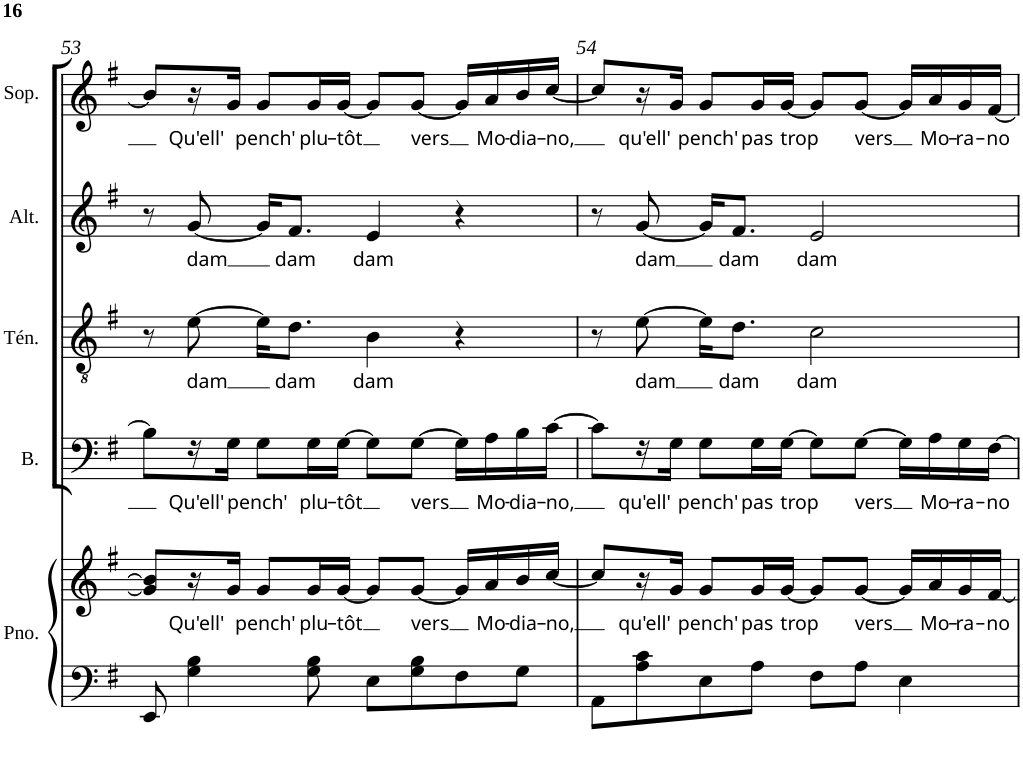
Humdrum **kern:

**kern	**kern	**text	**kern	**text	**kern	**text	**kern	**text	**kern	**text
*part5	*part5	*part5	*part4	*part4	*part3	*part3	*part2	*part2	*part1	*part1
*staff6	*staff5	*staff5	*staff4	*staff4	*staff3	*staff3	*staff2	*staff2	*staff1	*staff1
*I"Piano	*	*	*I"Basse	*	*I"Ténor	*	*I"Alto	*	*I"Soprano	*
*I'Pno.	*	*	*I'B.	*	*I'Tén.	*	*I'Alt.	*	*I'Sop.	*
!!LO:PB:g=z
*clefF4	*clefG2	*	*clefF4	*	*clefGv2	*	*clefG2	*	*clefG2	*
*k[f#]	*k[f#]	*	*k[f#]	*	*k[f#]	*	*k[f#]	*	*k[f#]	*
*e:	*e:	*	*e:	*	*e:	*	*e:	*	*e:	*
*M4/4	*M4/4	*	*M4/4	*	*M4/4	*	*M4/4	*	*M4/4	*
=53	=53	=53	=53	=53	=53	=53	=53	=53	=53	=53
8EE/	8g/] 8b/]L	.	8B\L]	.	8r	.	8r	.	8b/L]	.
!	!	!LO:LY:b	!	!LO:LY:b	!	!LO:LY:b	!	!LO:LY:b	!	!LO:LY:b
4G\ 4B\	16r	Qu'ell'	16r	Qu'ell'	[8e\	dam	[8g/	dam	16r	Qu'ell'
!	!	!	!	!LO:LY:b	!	!	!	!	!	!
.	16g/JJ	.	16G\JJ	pench'	.	.	.	.	16g/JJ	.
!	!	!LO:LY:b	!	!	!	!	!	!	!	!LO:LY:b
.	8g/L	pench'	8G\L	.	16e\KL]	.	16g/KL]	.	8g/L	pench'
!	!	!	!	!	!	!LO:LY:b	!	!LO:LY:b	!	!
.	.	.	.	.	8.d\J	dam	8.f#/J	dam	.	.
!	!	!LO:LY:b	!	!LO:LY:b	!	!	!	!	!	!LO:LY:b
8G\ 8B\	16g/L	plu-	16G\L	plu-	.	.	.	.	16g/L	plu-
!	!	!LO:LY:b	!	!LO:LY:b	!	!	!	!	!	!LO:LY:b
.	[16g/JJ	-tôt	[16G\JJ	-tôt	.	.	.	.	[16g/JJ	-tôt
!	!	!	!	!	!	!LO:LY:b	!	!LO:LY:b	!	!
8E\L	8g/L]	.	8G\L]	.	4B\	dam	4e/	dam	8g/L]	.
!	!	!LO:LY:b	!	!LO:LY:b	!	!	!	!	!	!LO:LY:b
8G\ 8B\	[8g/J	vers	[8G\J	vers	.	.	.	.	[8g/J	vers
8F#\	16g/LL]	.	16G\LL]	.	4r	.	4r	.	16g/LL]	.
!	!	!LO:LY:b	!	!LO:LY:b	!	!	!	!	!	!LO:LY:b
.	16a/	Mo-	16A\	Mo-	.	.	.	.	16a/	Mo-
!	!	!LO:LY:b	!	!LO:LY:b	!	!	!	!	!	!LO:LY:b
8G\J	16b/	-dia-	16B\	-dia-	.	.	.	.	16b/	-dia-
!	!	!LO:LY:b	!	!LO:LY:b	!	!	!	!	!	!LO:LY:b
.	[16cc/JJ	-no,	[16c\JJ	-no,	.	.	.	.	[16cc/JJ	-no,
=54	=54	=54	=54	=54	=54	=54	=54	=54	=54	=54
8AA\L	8cc/L]	.	8c\L]	.	8r	.	8r	.	8cc/L]	.
!	!	!LO:LY:b	!	!LO:LY:b	!	!LO:LY:b	!	!LO:LY:b	!	!LO:LY:b
8A\ 8c\	16r	qu'ell'	16r	qu'ell'	[8e\	dam	[8g/	dam	16r	qu'ell'
.	16g/JJ	.	16G\JJ	.	.	.	.	.	16g/JJ	.
!	!	!LO:LY:b	!	!LO:LY:b	!	!	!	!	!	!LO:LY:b
8E\	8g/L	pench'	8G\L	pench'	16e\KL]	.	16g/KL]	.	8g/L	pench'
!	!	!	!	!	!	!LO:LY:b	!	!LO:LY:b	!	!
.	.	.	.	.	8.d\J	dam	8.f#/J	dam	.	.
!	!	!LO:LY:b	!	!LO:LY:b	!	!	!	!	!	!LO:LY:b
8A\J	16g/L	pas	16G\L	pas	.	.	.	.	16g/L	pas
!	!	!LO:LY:b	!	!LO:LY:b	!	!	!	!	!	!LO:LY:b
.	[16g/JJ	trop	[16G\JJ	trop	.	.	.	.	[16g/JJ	trop
!	!	!	!	!	!	!LO:LY:b	!	!LO:LY:b	!	!
8F#\L	8g/L]	.	8G\L]	.	2c\	dam	2e/	dam	8g/L]	.
!	!	!LO:LY:b	!	!LO:LY:b	!	!	!	!	!	!LO:LY:b
8A\J	[8g/J	vers	[8G\J	vers	.	.	.	.	[8g/J	vers
4E\	16g/LL]	.	16G\LL]	.	.	.	.	.	16g/LL]	.
!	!	!LO:LY:b	!	!LO:LY:b	!	!	!	!	!	!LO:LY:b
.	16a/	Mo-	16A\	Mo-	.	.	.	.	16a/	Mo-
!	!	!LO:LY:b	!	!LO:LY:b	!	!	!	!	!	!LO:LY:b
.	16g/	-ra-	16G\	-ra-	.	.	.	.	16g/	-ra-
!	!	!LO:LY:b	!	!LO:LY:b	!	!	!	!	!	!LO:LY:b
.	[16f#/JJ	-no	[16F#\JJ	-no	.	.	.	.	[16f#/JJ	-no
=	=	=	=	=	=	=	=	=	=	=
*-	*-	*-	*-	*-	*-	*-	*-	*-	*-	*-
